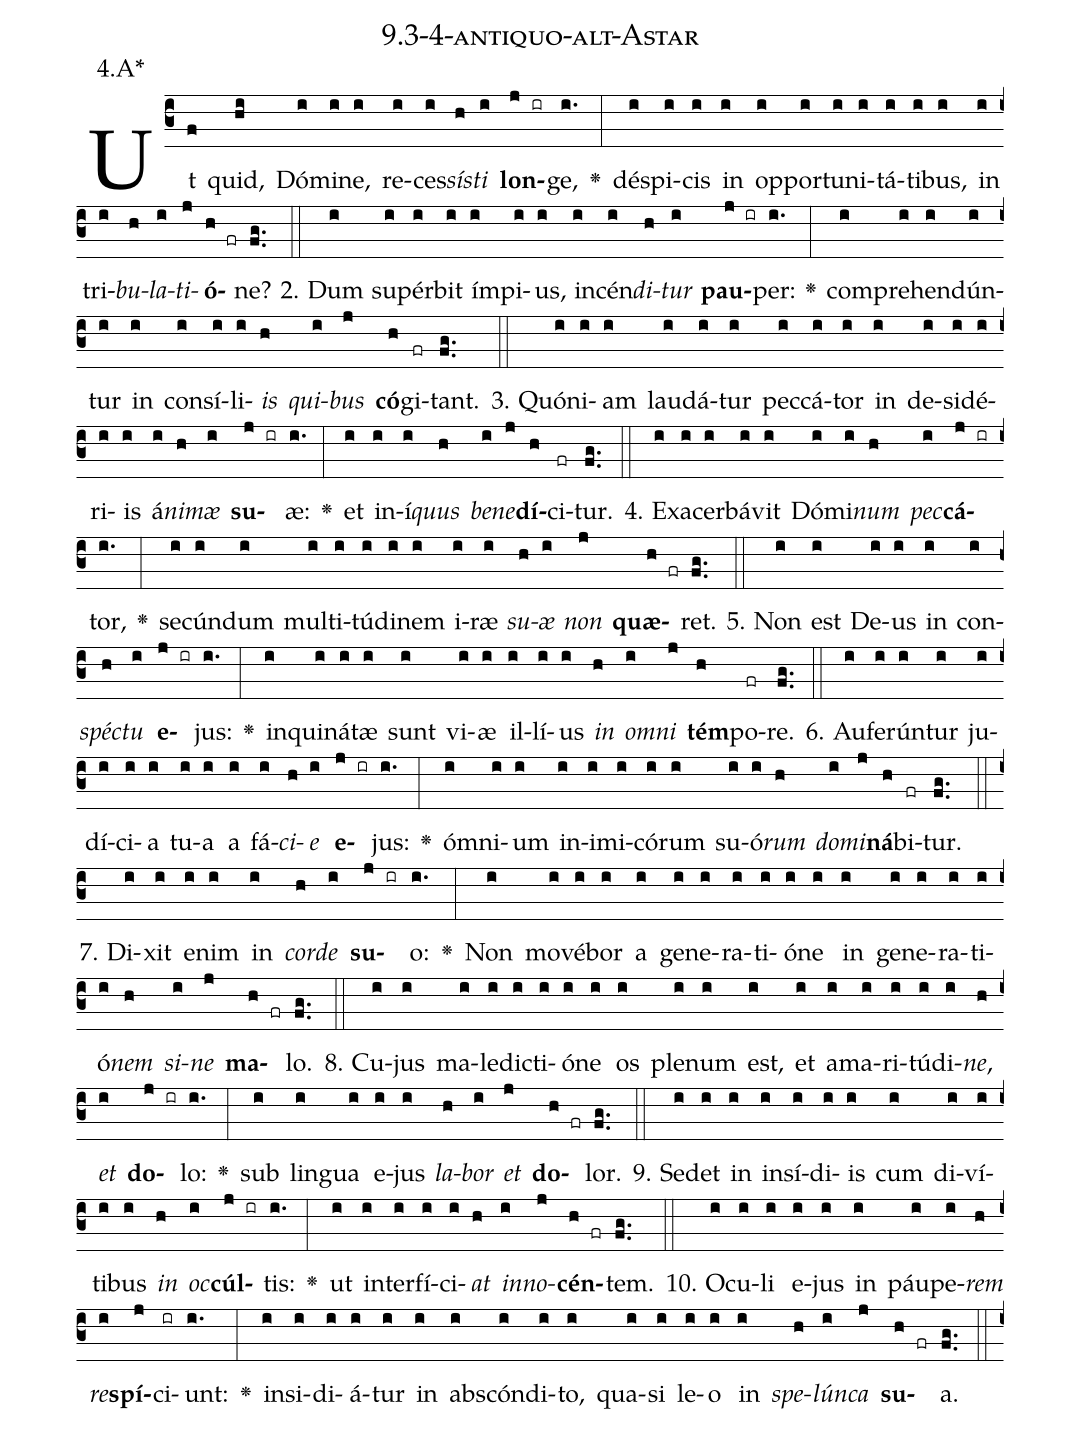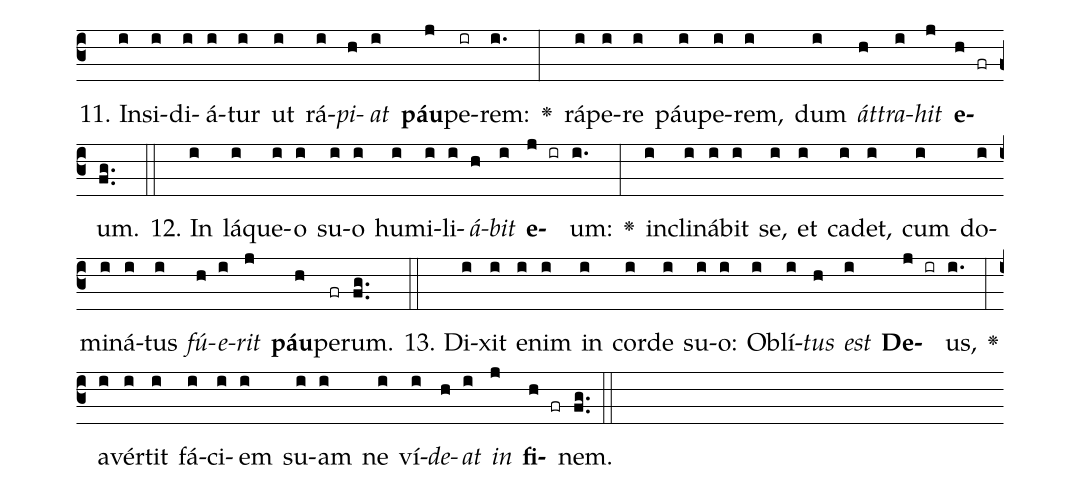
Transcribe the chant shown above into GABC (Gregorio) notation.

name: 9.3-4-antiquo-alt-Astar;
annotation: 4.A*;
%%
(c3)Ut(f) quid,(hi) Dó(i)mi(i)ne,(i) re(i)ces(i)<i>sís</i>(h)<i>ti</i>(i) <b>lon</b>(j ir)ge,(i.) <v>\greheightstar</v>(:) dé(i)spi(i)cis(i) in(i) op(i)por(i)tu(i)ni(i)tá(i)ti(i)bus,(i) in(i) tri(i)<i>bu</i>(h)<i>la</i>(i)<i>ti</i>(j)<b>ó</b>(h fr)ne?(fg..) (::)
2. Dum(i) su(i)pér(i)bit(i) ím(i)pi(i)us,(i) in(i)cén(i)<i>di</i>(h)<i>tur</i>(i) <b>pau</b>(j ir)per:(i.) <v>\greheightstar</v>(:) com(i)pre(i)hen(i)dún(i)tur(i) in(i) con(i)sí(i)li(i)<i>is</i>(h) <i>qui</i>(i)<i>bus</i>(j) <b>có</b>(h)gi(fr)tant.(fg..) (::)
3. Quón(i)i(i)am(i) lau(i)dá(i)tur(i) pec(i)cá(i)tor(i) in(i) de(i)si(i)dé(i)ri(i)is(i) á(i)<i>ni</i>(h)<i>mæ</i>(i) <b>su</b>(j ir)æ:(i.) <v>\greheightstar</v>(:) et(i) in(i)í(i)<i>quus</i>(h) <i>be</i>(i)<i>ne</i>(j)<b>dí</b>(h)ci(fr)tur.(fg..) (::)
4. Ex(i)a(i)cer(i)bá(i)vit(i) Dó(i)mi(i)<i>num</i>(h) <i>pec</i>(i)<b>cá</b>(j ir)tor,(i.) <v>\greheightstar</v>(:) se(i)cún(i)dum(i) mul(i)ti(i)tú(i)di(i)nem(i) i(i)ræ(i) <i>su</i>(h)<i>æ</i>(i) <i>non</i>(j) <b>quæ</b>(h fr)ret.(fg..) (::)
5. Non(i) est(i) De(i)us(i) in(i) con(i)<i>spéc</i>(h)<i>tu</i>(i) <b>e</b>(j ir)jus:(i.) <v>\greheightstar</v>(:) in(i)qui(i)ná(i)tæ(i) sunt(i) vi(i)æ(i) il(i)lí(i)us(i) <i>in</i>(h) <i>om</i>(i)<i>ni</i>(j) <b>tém</b>(h)po(fr)re.(fg..) (::)
6. Au(i)fe(i)rún(i)tur(i) ju(i)dí(i)ci(i)a(i) tu(i)a(i) a(i) fá(i)<i>ci</i>(h)<i>e</i>(i) <b>e</b>(j ir)jus:(i.) <v>\greheightstar</v>(:) óm(i)ni(i)um(i) in(i)i(i)mi(i)có(i)rum(i) su(i)ó(i)<i>rum</i>(h) <i>do</i>(i)<i>mi</i>(j)<b>ná</b>(h)bi(fr)tur.(fg..) (::)
7. Di(i)xit(i) e(i)nim(i) in(i) <i>cor</i>(h)<i>de</i>(i) <b>su</b>(j ir)o:(i.) <v>\greheightstar</v>(:) Non(i) mo(i)vé(i)bor(i) a(i) ge(i)ne(i)ra(i)ti(i)ó(i)ne(i) in(i) ge(i)ne(i)ra(i)ti(i)ó(i)<i>nem</i>(h) <i>si</i>(i)<i>ne</i>(j) <b>ma</b>(h fr)lo.(fg..) (::)
8. Cu(i)jus(i) ma(i)le(i)dic(i)ti(i)ó(i)ne(i) os(i) ple(i)num(i) est,(i) et(i) a(i)ma(i)ri(i)tú(i)di(i)<i>ne</i>,(h) <i>et</i>(i) <b>do</b>(j ir)lo:(i.) <v>\greheightstar</v>(:) sub(i) lin(i)gua(i) e(i)jus(i) <i>la</i>(h)<i>bor</i>(i) <i>et</i>(j) <b>do</b>(h fr)lor.(fg..) (::)
9. Se(i)det(i) in(i) in(i)sí(i)di(i)is(i) cum(i) di(i)ví(i)ti(i)bus(i) <i>in</i>(h) <i>oc</i>(i)<b>cúl</b>(j ir)tis:(i.) <v>\greheightstar</v>(:) ut(i) in(i)ter(i)fí(i)ci(i)<i>at</i>(h) <i>in</i>(i)<i>no</i>(j)<b>cén</b>(h fr)tem.(fg..) (::)
10. O(i)cu(i)li(i) e(i)jus(i) in(i) páu(i)pe(i)<i>rem</i>(h) <i>re</i>(i)<b>spí</b>(j)ci(ir)unt:(i.) <v>\greheightstar</v>(:) in(i)si(i)di(i)á(i)tur(i) in(i) abs(i)cón(i)di(i)to,(i) qua(i)si(i) le(i)o(i) in(i) <i>spe</i>(h)<i>lún</i>(i)<i>ca</i>(j) <b>su</b>(h fr)a.(fg..) (::)
11. In(i)si(i)di(i)á(i)tur(i) ut(i) rá(i)<i>pi</i>(h)<i>at</i>(i) <b>páu</b>(j)pe(ir)rem:(i.) <v>\greheightstar</v>(:) rá(i)pe(i)re(i) páu(i)pe(i)rem,(i) dum(i) <i>át</i>(h)<i>tra</i>(i)<i>hit</i>(j) <b>e</b>(h fr)um.(fg..) (::)
12. In(i) lá(i)que(i)o(i) su(i)o(i) hu(i)mi(i)li(i)<i>á</i>(h)<i>bit</i>(i) <b>e</b>(j ir)um:(i.) <v>\greheightstar</v>(:) in(i)cli(i)ná(i)bit(i) se,(i) et(i) ca(i)det,(i) cum(i) do(i)mi(i)ná(i)tus(i) <i>fú</i>(h)<i>e</i>(i)<i>rit</i>(j) <b>páu</b>(h)pe(fr)rum.(fg..) (::)
13. Di(i)xit(i) e(i)nim(i) in(i) cor(i)de(i) su(i)o:(i) Ob(i)lí(i)<i>tus</i>(h) <i>est</i>(i) <b>De</b>(j ir)us,(i.) <v>\greheightstar</v>(:) a(i)vér(i)tit(i) fá(i)ci(i)em(i) su(i)am(i) ne(i) ví(i)<i>de</i>(h)<i>at</i>(i) <i>in</i>(j) <b>fi</b>(h fr)nem.(fg..) (::)
